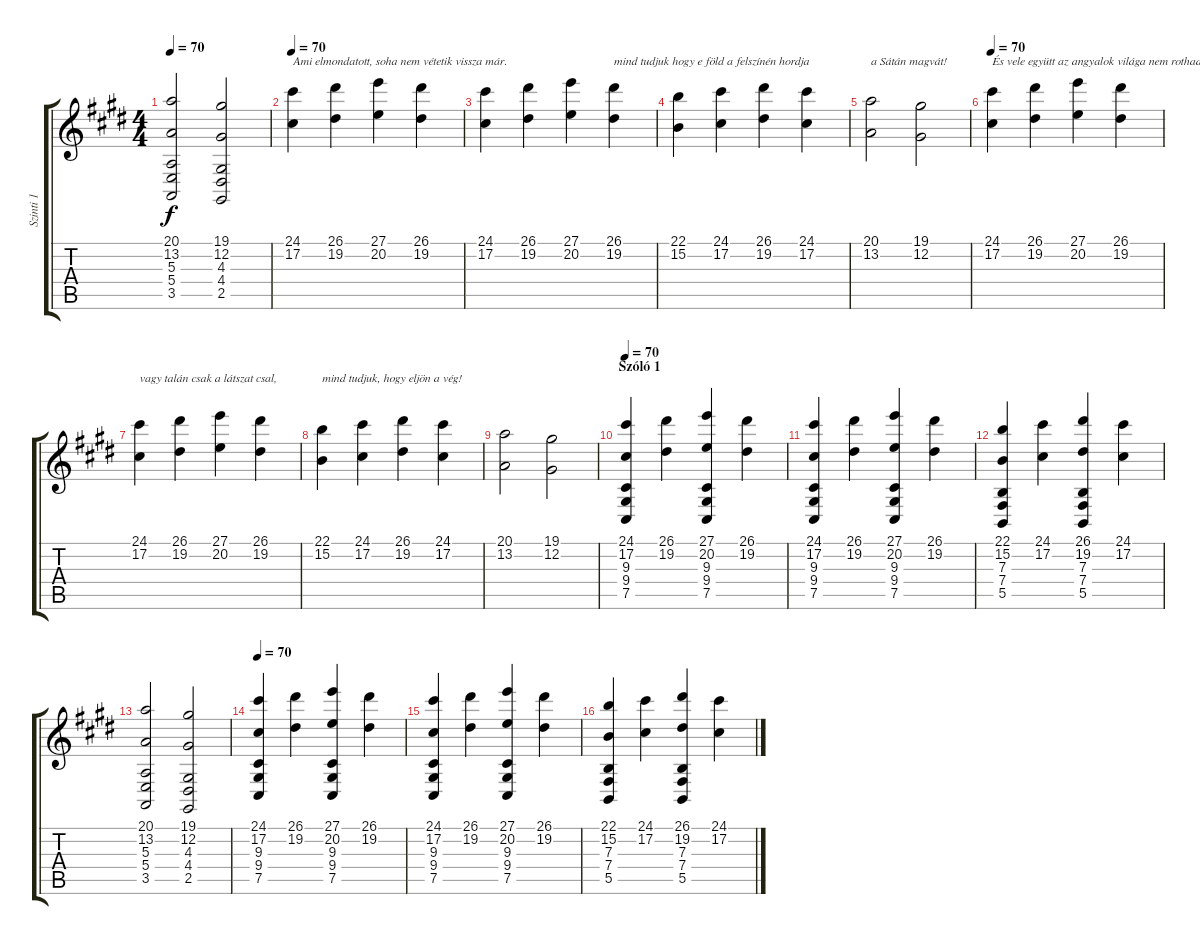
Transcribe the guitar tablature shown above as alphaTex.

\track ("Szinti 1" "Szinti 1") {instrument acousticgrandpiano}
\staff {score tabs}
\tuning (Db4 Ab3 E3 B2 Gb2 Db2) {hide}
\ts (4 4)
\tempo 70
\clef g2
\ks c#minor
(20.1 13.2 5.3 5.4 3.5).2{dy f} (19.1 12.2 4.3 4.4 2.5).2 |
\tempo 70
(24.1 17.2).4{txt "Ami elmondatott, soha nem vétetik vissza már."} (26.1 19.2).4 (27.1 20.2).4 (26.1 19.2).4 |
(24.1 17.2).4 (26.1 19.2).4 (27.1 20.2).4 (26.1 19.2).4{txt "mind tudjuk hogy e föld a felszínén hordja"} |
(22.1 15.2).4 (24.1 17.2).4 (26.1 19.2).4 (24.1 17.2).4 |
(20.1 13.2).2{txt "a Sátán magvát!"} (19.1 12.2).2 |
\tempo 70
(24.1 17.2).4{txt "És vele együtt az angyalok világa nem rothad el,"} (26.1 19.2).4 (27.1 20.2).4 (26.1 19.2).4 |
(24.1 17.2).4{txt "vagy talán csak a látszat csal,"} (26.1 19.2).4 (27.1 20.2).4 (26.1 19.2).4 |
(22.1 15.2).4{txt "mind tudjuk, hogy eljön a vég!"} (24.1 17.2).4 (26.1 19.2).4 (24.1 17.2).4 |
(20.1 13.2).2 (19.1 12.2).2 |
\section ("" "Szóló 1")
\tempo 70
(24.1 17.2 9.3 9.4 7.5).4 (26.1 19.2).4 (27.1 20.2 9.3 9.4 7.5).4 (26.1 19.2).4 |
(24.1 17.2 9.3 9.4 7.5).4 (26.1 19.2).4 (27.1 20.2 9.3 9.4 7.5).4 (26.1 19.2).4 |
(22.1 15.2 7.3 7.4 5.5).4 (24.1 17.2).4 (26.1 19.2 7.3 7.4 5.5).4 (24.1 17.2).4 |
(20.1 13.2 5.3 5.4 3.5).2 (19.1 12.2 4.3 4.4 2.5).2 |
\tempo 70
(24.1 17.2 9.3 9.4 7.5).4 (26.1 19.2).4 (27.1 20.2 9.3 9.4 7.5).4 (26.1 19.2).4 |
(24.1 17.2 9.3 9.4 7.5).4 (26.1 19.2).4 (27.1 20.2 9.3 9.4 7.5).4 (26.1 19.2).4 |
(22.1 15.2 7.3 7.4 5.5).4 (24.1 17.2).4 (26.1 19.2 7.3 7.4 5.5).4 (24.1 17.2).4
